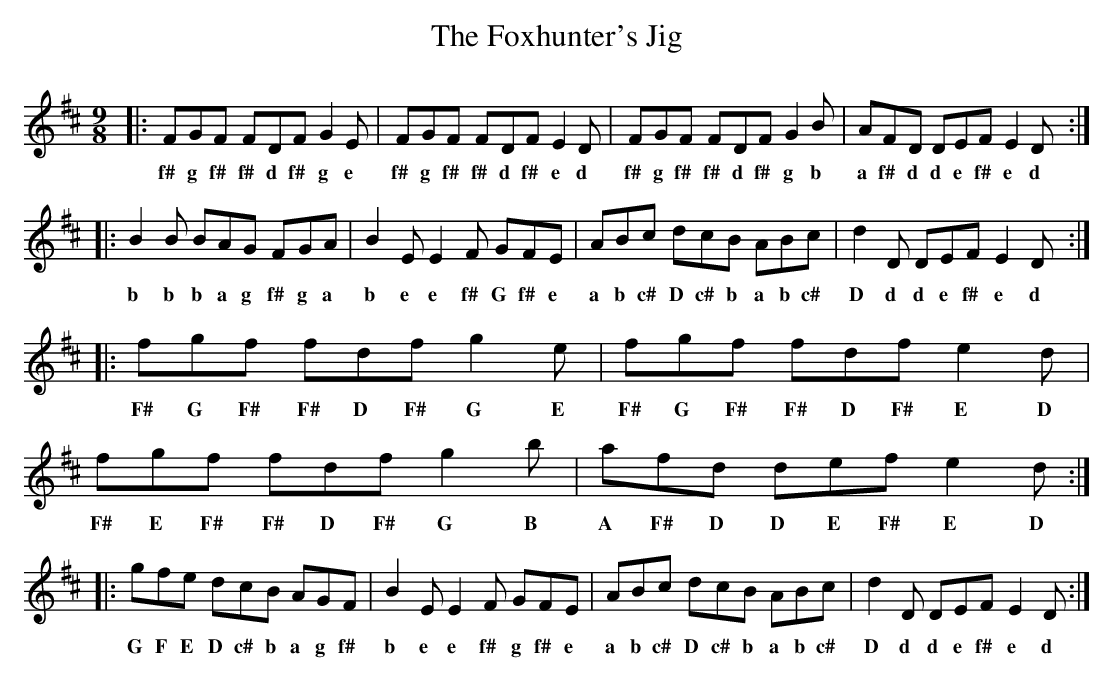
X:1
T:Foxhunter's Jig, The
M:9/8
L:1/8
K:D
|:FGF FDF G2E|FGF FDF E2D|FGF FDF G2B|AFD DEF E2D:|
w:f# g f# f# d f# g e f# g f# f# d f# e d f# g f# f# d f# g b a f# d d e f# e d
|:B2B BAG FGA|B2E E2F GFE|ABc dcB ABc|d2D DEF E2D:|
w:b b b a g f# g a b e e f# G f# e a b c# D c# b a b c# D d d e f# e d
|:fgf fdf g2e|fgf fdf e2d|fgf fdf g2b|afd def e2d:|
w:F# G F# F# D F# G E F# G F# F# D F# E D F# E F# F# D F# G B A F# D D E F# E D
|:gfe dcB AGF|B2E E2F GFE|ABc dcB ABc|d2D DEF E2D:|
w:G F E D c# b a g f# b e e f# g f# e a b c# D c# b a b c# D d d e f# e d
